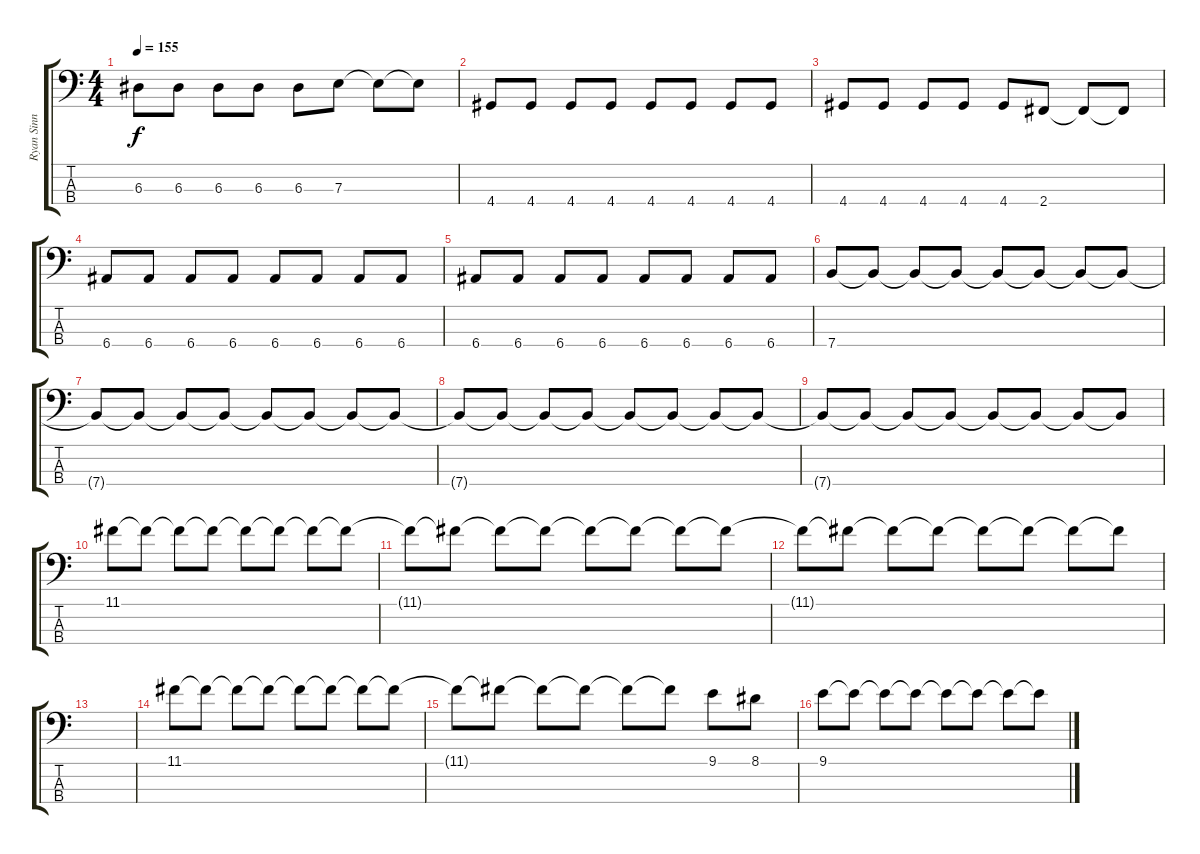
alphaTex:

\track ("Ryan Sinn Bass" "Ryan Sinn ") {instrument electricbasspick}
\staff {score tabs}
\tuning (G2 D2 A1 E1) {hide}
\ts (4 4)
\tempo 155
\clef f4
\ks c
6.3.8{dy f} 6.3.8 6.3.8 6.3.8 6.3.8 7.3.8 7.3{t}.8 7.3{t}.8 |
4.4.8 4.4.8 4.4.8 4.4.8 4.4.8 4.4.8 4.4.8 4.4.8 |
4.4.8 4.4.8 4.4.8 4.4.8 4.4.8 2.4.8 2.4{t}.8 2.4{t}.8 |
6.4.8 6.4.8 6.4.8 6.4.8 6.4.8 6.4.8 6.4.8 6.4.8 |
6.4.8 6.4.8 6.4.8 6.4.8 6.4.8 6.4.8 6.4.8 6.4.8 |
7.4.8 7.4{t}.8 7.4{t}.8 7.4{t}.8 7.4{t}.8 7.4{t}.8 7.4{t}.8 7.4{t}.8 |
7.4{t}.8 7.4{t}.8 7.4{t}.8 7.4{t}.8 7.4{t}.8 7.4{t}.8 7.4{t}.8 7.4{t}.8 |
7.4{t}.8 7.4{t}.8 7.4{t}.8 7.4{t}.8 7.4{t}.8 7.4{t}.8 7.4{t}.8 7.4{t}.8 |
7.4{t}.8 7.4{t}.8 7.4{t}.8 7.4{t}.8 7.4{t}.8 7.4{t}.8 7.4{t}.8 7.4{t}.8 |
11.1.8 11.1{t}.8 11.1{t}.8 11.1{t}.8 11.1{t}.8 11.1{t}.8 11.1{t}.8 11.1{t}.8 |
11.1{t}.8 11.1{t}.8 11.1{t}.8 11.1{t}.8 11.1{t}.8 11.1{t}.8 11.1{t}.8 11.1{t}.8 |
11.1{t}.8 11.1{t}.8 11.1{t}.8 11.1{t}.8 11.1{t}.8 11.1{t}.8 11.1{t}.8 11.1{t}.8 |
|
11.1.8 11.1{t}.8 11.1{t}.8 11.1{t}.8 11.1{t}.8 11.1{t}.8 11.1{t}.8 11.1{t}.8 |
11.1{t}.8 11.1{t}.8 11.1{t}.8 11.1{t}.8 11.1{t}.8 11.1{t}.8 9.1.8 8.1.8 |
9.1.8 9.1{t}.8 9.1{t}.8 9.1{t}.8 9.1{t}.8 9.1{t}.8 9.1{t}.8 9.1{t}.8
